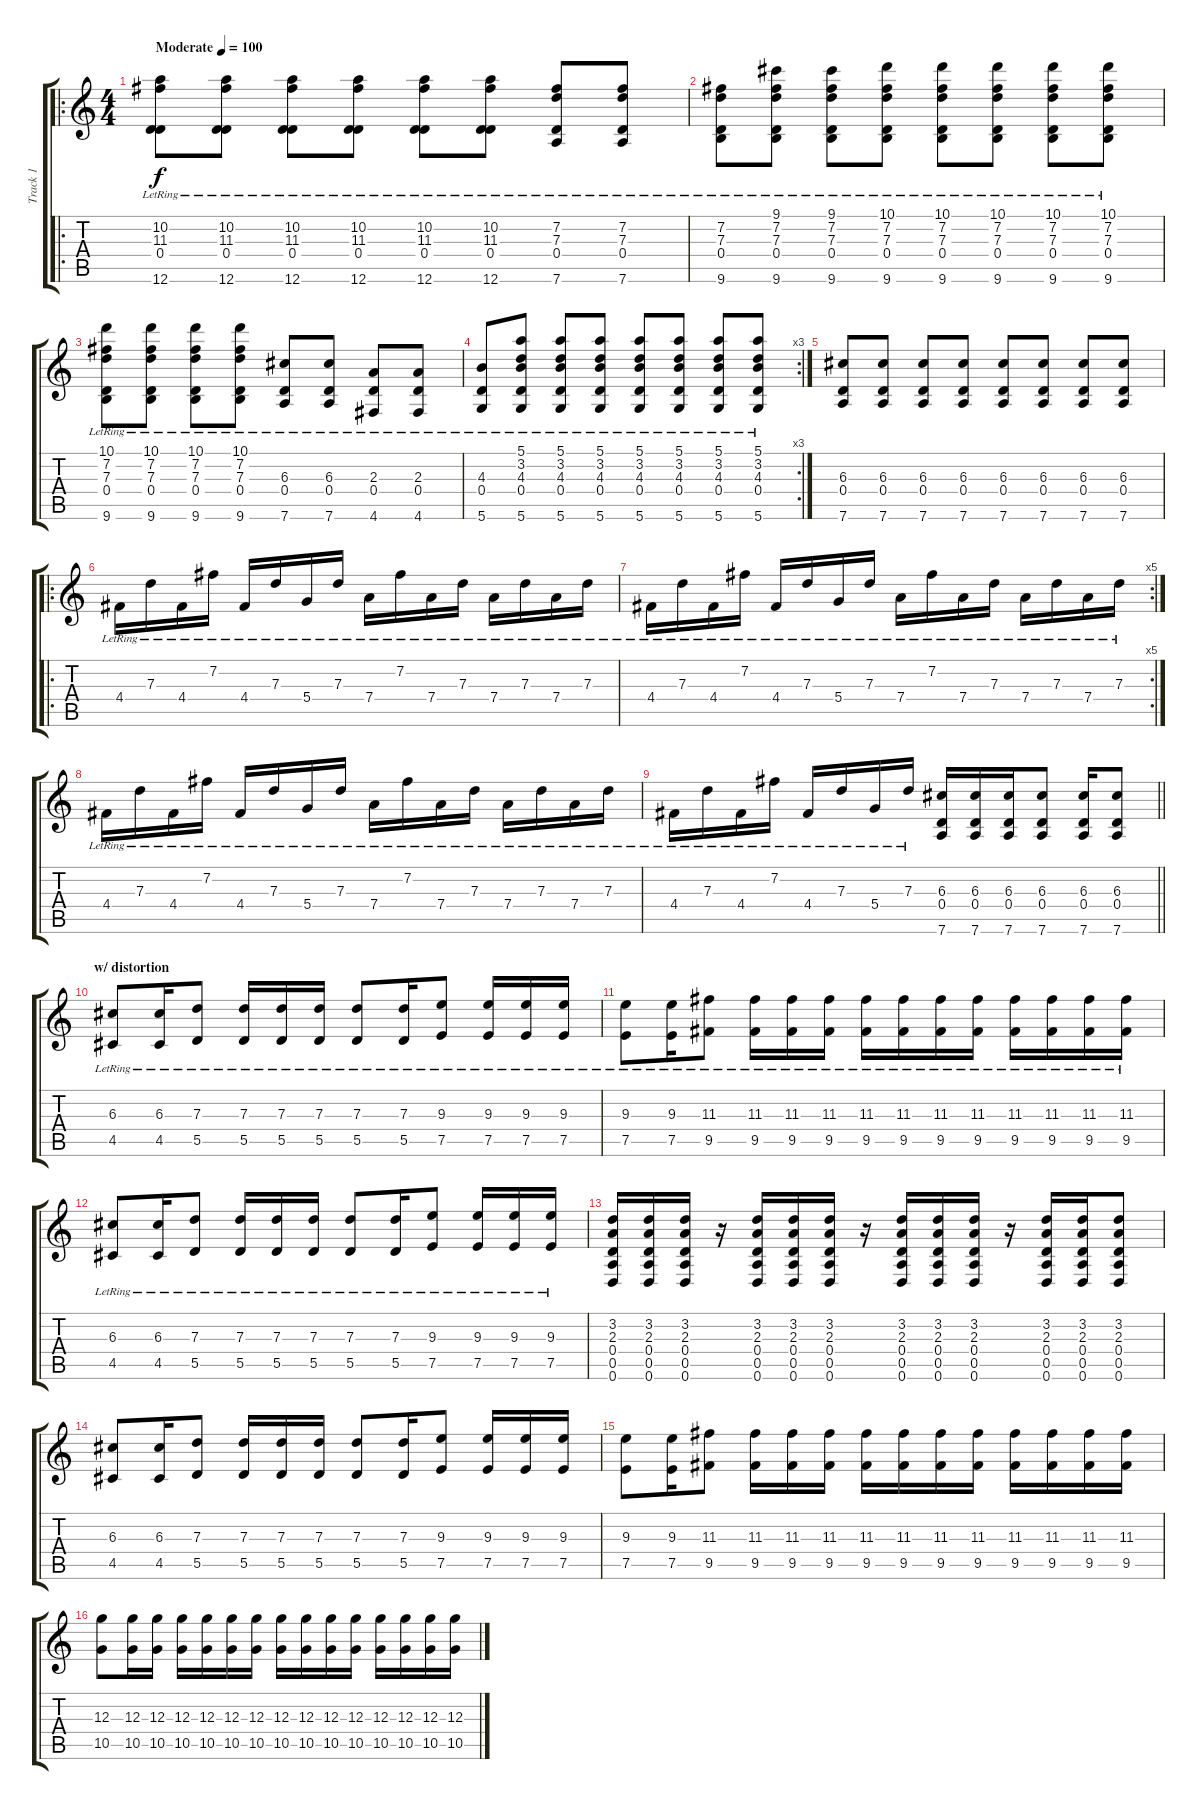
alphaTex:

\track ("Track 1" "Track 1") {instrument electricguitarclean}
\staff {score tabs}
\tuning (E4 B3 G3 D3 A2 D2) {hide}
\ro
\ts (4 4)
\tempo (100 "Moderate")
\clef g2
\ks c
(10.2 11.3 0.4{lr} 12.6).8{dy f instrument electricguitarclean} (10.2 11.3 0.4{lr} 12.6).8 (10.2 11.3 0.4{lr} 12.6).8 (10.2 11.3 0.4{lr} 12.6).8 (10.2 11.3 0.4{lr} 12.6).8 (10.2 11.3 0.4{lr} 12.6).8 (7.2 7.3 0.4{lr} 7.6).8 (7.2 7.3 0.4{lr} 7.6).8 |
(7.2 7.3 0.4{lr} 9.6).8 (9.1 7.2 7.3 0.4{lr} 9.6).8 (9.1 7.2 7.3 0.4{lr} 9.6).8 (10.1 7.2 7.3 0.4{lr} 9.6).8 (10.1 7.2 7.3 0.4{lr} 9.6).8 (10.1 7.2 7.3 0.4{lr} 9.6).8 (10.1 7.2 7.3 0.4{lr} 9.6).8 (10.1 7.2 7.3 0.4{lr} 9.6).8 |
(10.1 7.2 7.3 0.4{lr} 9.6).8 (10.1 7.2 7.3 0.4{lr} 9.6).8 (10.1 7.2 7.3 0.4{lr} 9.6).8 (10.1 7.2 7.3 0.4{lr} 9.6).8 (6.3 0.4{lr} 7.6).8 (6.3 0.4{lr} 7.6).8 (2.3 0.4{lr} 4.6).8 (2.3 0.4{lr} 4.6).8 |
\rc 3
(4.3 0.4{lr} 5.6).8 (5.1 3.2 4.3 0.4{lr} 5.6).8 (5.1 3.2 4.3 0.4{lr} 5.6).8 (5.1 3.2 4.3 0.4{lr} 5.6).8 (5.1 3.2 4.3 0.4{lr} 5.6).8 (5.1 3.2 4.3 0.4{lr} 5.6).8 (5.1 3.2 4.3 0.4{lr} 5.6).8 (5.1 3.2 4.3 0.4{lr} 5.6).8 |
(6.3 0.4 7.6).8 (6.3 0.4 7.6).8 (6.3 0.4 7.6).8 (6.3 0.4 7.6).8 (6.3 0.4 7.6).8 (6.3 0.4 7.6).8 (6.3 0.4 7.6).8 (6.3 0.4 7.6).8 |
\ro
4.4{lr}.16 7.3{lr}.16 4.4{lr}.16 7.2{lr}.16 4.4{lr}.16 7.3{lr}.16 5.4{lr}.16 7.3{lr}.16 7.4{lr}.16 7.2{lr}.16 7.4{lr}.16 7.3{lr}.16 7.4{lr}.16 7.3{lr}.16 7.4{lr}.16 7.3{lr}.16 |
\rc 5
4.4{lr}.16 7.3{lr}.16 4.4{lr}.16 7.2{lr}.16 4.4{lr}.16 7.3{lr}.16 5.4{lr}.16 7.3{lr}.16 7.4{lr}.16 7.2{lr}.16 7.4{lr}.16 7.3{lr}.16 7.4{lr}.16 7.3{lr}.16 7.4{lr}.16 7.3{lr}.16 |
4.4{lr}.16 7.3{lr}.16 4.4{lr}.16 7.2{lr}.16 4.4{lr}.16 7.3{lr}.16 5.4{lr}.16 7.3{lr}.16 7.4{lr}.16 7.2{lr}.16 7.4{lr}.16 7.3{lr}.16 7.4{lr}.16 7.3{lr}.16 7.4{lr}.16 7.3{lr}.16 |
\barLineRight lightlight
4.4{lr}.16 7.3{lr}.16 4.4{lr}.16 7.2{lr}.16 4.4{lr}.16 7.3{lr}.16 5.4{lr}.16 7.3{lr}.16 (6.3 0.4 7.6).16 (6.3 0.4 7.6).16 (6.3 0.4 7.6).16 (6.3 0.4 7.6).8 (6.3 0.4 7.6).16 (6.3 0.4 7.6).8 |
\section ("" "w/ distortion")
(6.3{lr} 4.5{lr}).8 (6.3{lr} 4.5{lr}).16 (7.3{lr} 5.5{lr}).8 (7.3{lr} 5.5{lr}).16 (7.3{lr} 5.5{lr}).16 (7.3{lr} 5.5{lr}).16 (7.3{lr} 5.5{lr}).8 (7.3{lr} 5.5{lr}).16 (9.3{lr} 7.5{lr}).8 (9.3{lr} 7.5{lr}).16 (9.3{lr} 7.5{lr}).16 (9.3{lr} 7.5{lr}).16 |
(9.3{lr} 7.5{lr}).8 (9.3{lr} 7.5{lr}).16 (11.3{lr} 9.5{lr}).8 (11.3{lr} 9.5{lr}).16 (11.3{lr} 9.5{lr}).16 (11.3{lr} 9.5{lr}).16 (11.3{lr} 9.5{lr}).16 (11.3{lr} 9.5{lr}).16 (11.3{lr} 9.5{lr}).16 (11.3{lr} 9.5{lr}).16 (11.3{lr} 9.5{lr}).16 (11.3{lr} 9.5{lr}).16 (11.3{lr} 9.5{lr}).16 (11.3{lr} 9.5{lr}).16 |
(6.3{lr} 4.5{lr}).8 (6.3{lr} 4.5{lr}).16 (7.3{lr} 5.5{lr}).8 (7.3{lr} 5.5{lr}).16 (7.3{lr} 5.5{lr}).16 (7.3{lr} 5.5{lr}).16 (7.3{lr} 5.5{lr}).8 (7.3{lr} 5.5{lr}).16 (9.3{lr} 7.5{lr}).8 (9.3{lr} 7.5{lr}).16 (9.3{lr} 7.5{lr}).16 (9.3{lr} 7.5{lr}).16 |
(3.2 2.3 0.4 0.5 0.6).16 (3.2 2.3 0.4 0.5 0.6).16 (3.2 2.3 0.4 0.5 0.6).16 r.16 (3.2 2.3 0.4 0.5 0.6).16 (3.2 2.3 0.4 0.5 0.6).16 (3.2 2.3 0.4 0.5 0.6).16 r.16 (3.2 2.3 0.4 0.5 0.6).16 (3.2 2.3 0.4 0.5 0.6).16 (3.2 2.3 0.4 0.5 0.6).16 r.16 (3.2 2.3 0.4 0.5 0.6).16 (3.2 2.3 0.4 0.5 0.6).16 (3.2 2.3 0.4 0.5 0.6).8 |
(6.3 4.5).8 (6.3 4.5).16 (7.3 5.5).8 (7.3 5.5).16 (7.3 5.5).16 (7.3 5.5).16 (7.3 5.5).8 (7.3 5.5).16 (9.3 7.5).8 (9.3 7.5).16 (9.3 7.5).16 (9.3 7.5).16 |
(9.3 7.5).8 (9.3 7.5).16 (11.3 9.5).8 (11.3 9.5).16 (11.3 9.5).16 (11.3 9.5).16 (11.3 9.5).16 (11.3 9.5).16 (11.3 9.5).16 (11.3 9.5).16 (11.3 9.5).16 (11.3 9.5).16 (11.3 9.5).16 (11.3 9.5).16 |
(12.3 10.5).8 (12.3 10.5).16 (12.3 10.5).16 (12.3 10.5).16 (12.3 10.5).16 (12.3 10.5).16 (12.3 10.5).16 (12.3 10.5).16 (12.3 10.5).16 (12.3 10.5).16 (12.3 10.5).16 (12.3 10.5).16 (12.3 10.5).16 (12.3 10.5).16 (12.3 10.5).16
